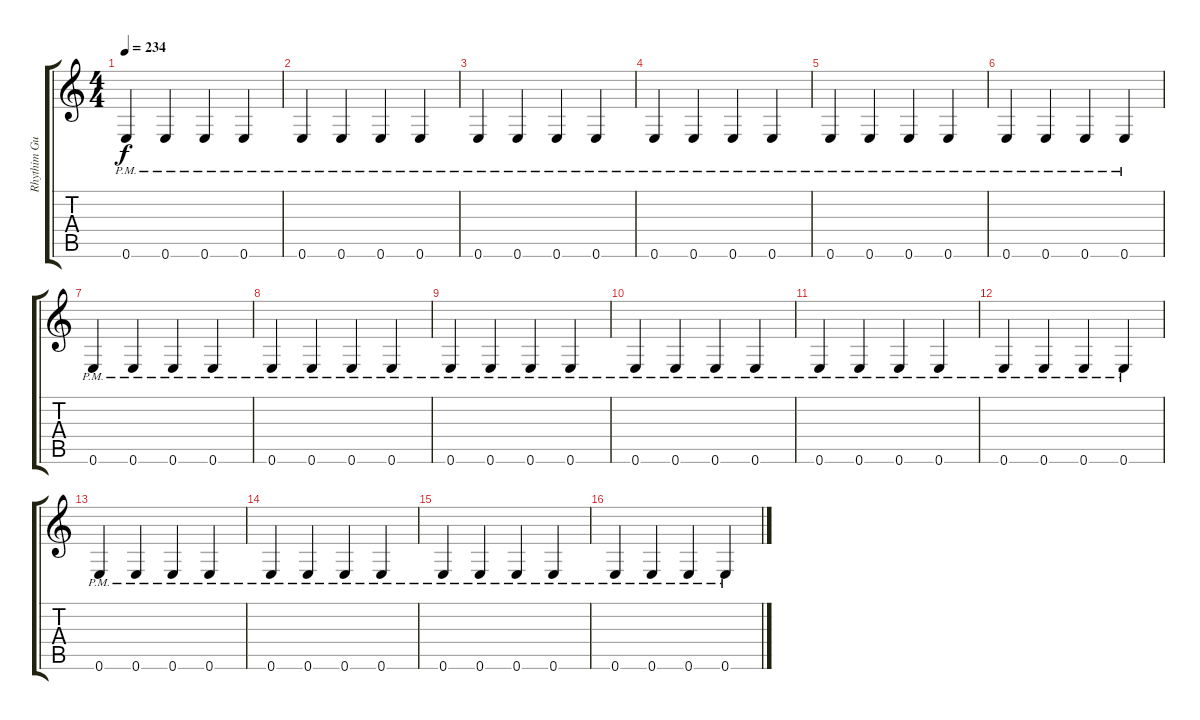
\track ("Rhythim Guitar" "Rhythim Gu") {instrument distortionguitar}
\staff {score tabs}
\tuning (E4 B3 G3 D3 A2 E2) {hide}
\ts (4 4)
\tempo 234
\clef g2
\ks c
0.6{pm}.4{dy f} 0.6{pm}.4 0.6{pm}.4 0.6{pm}.4 |
0.6{pm}.4 0.6{pm}.4 0.6{pm}.4 0.6{pm}.4 |
0.6{pm}.4 0.6{pm}.4 0.6{pm}.4 0.6{pm}.4 |
0.6{pm}.4 0.6{pm}.4 0.6{pm}.4 0.6{pm}.4 |
0.6{pm}.4 0.6{pm}.4 0.6{pm}.4 0.6{pm}.4 |
0.6{pm}.4 0.6{pm}.4 0.6{pm}.4 0.6{pm}.4 |
0.6{pm}.4 0.6{pm}.4 0.6{pm}.4 0.6{pm}.4 |
0.6{pm}.4 0.6{pm}.4 0.6{pm}.4 0.6{pm}.4 |
0.6{pm}.4 0.6{pm}.4 0.6{pm}.4 0.6{pm}.4 |
0.6{pm}.4 0.6{pm}.4 0.6{pm}.4 0.6{pm}.4 |
0.6{pm}.4 0.6{pm}.4 0.6{pm}.4 0.6{pm}.4 |
0.6{pm}.4 0.6{pm}.4 0.6{pm}.4 0.6{pm}.4 |
0.6{pm}.4 0.6{pm}.4 0.6{pm}.4 0.6{pm}.4 |
0.6{pm}.4 0.6{pm}.4 0.6{pm}.4 0.6{pm}.4 |
0.6{pm}.4 0.6{pm}.4 0.6{pm}.4 0.6{pm}.4 |
0.6{pm}.4 0.6{pm}.4 0.6{pm}.4 0.6{pm}.4
